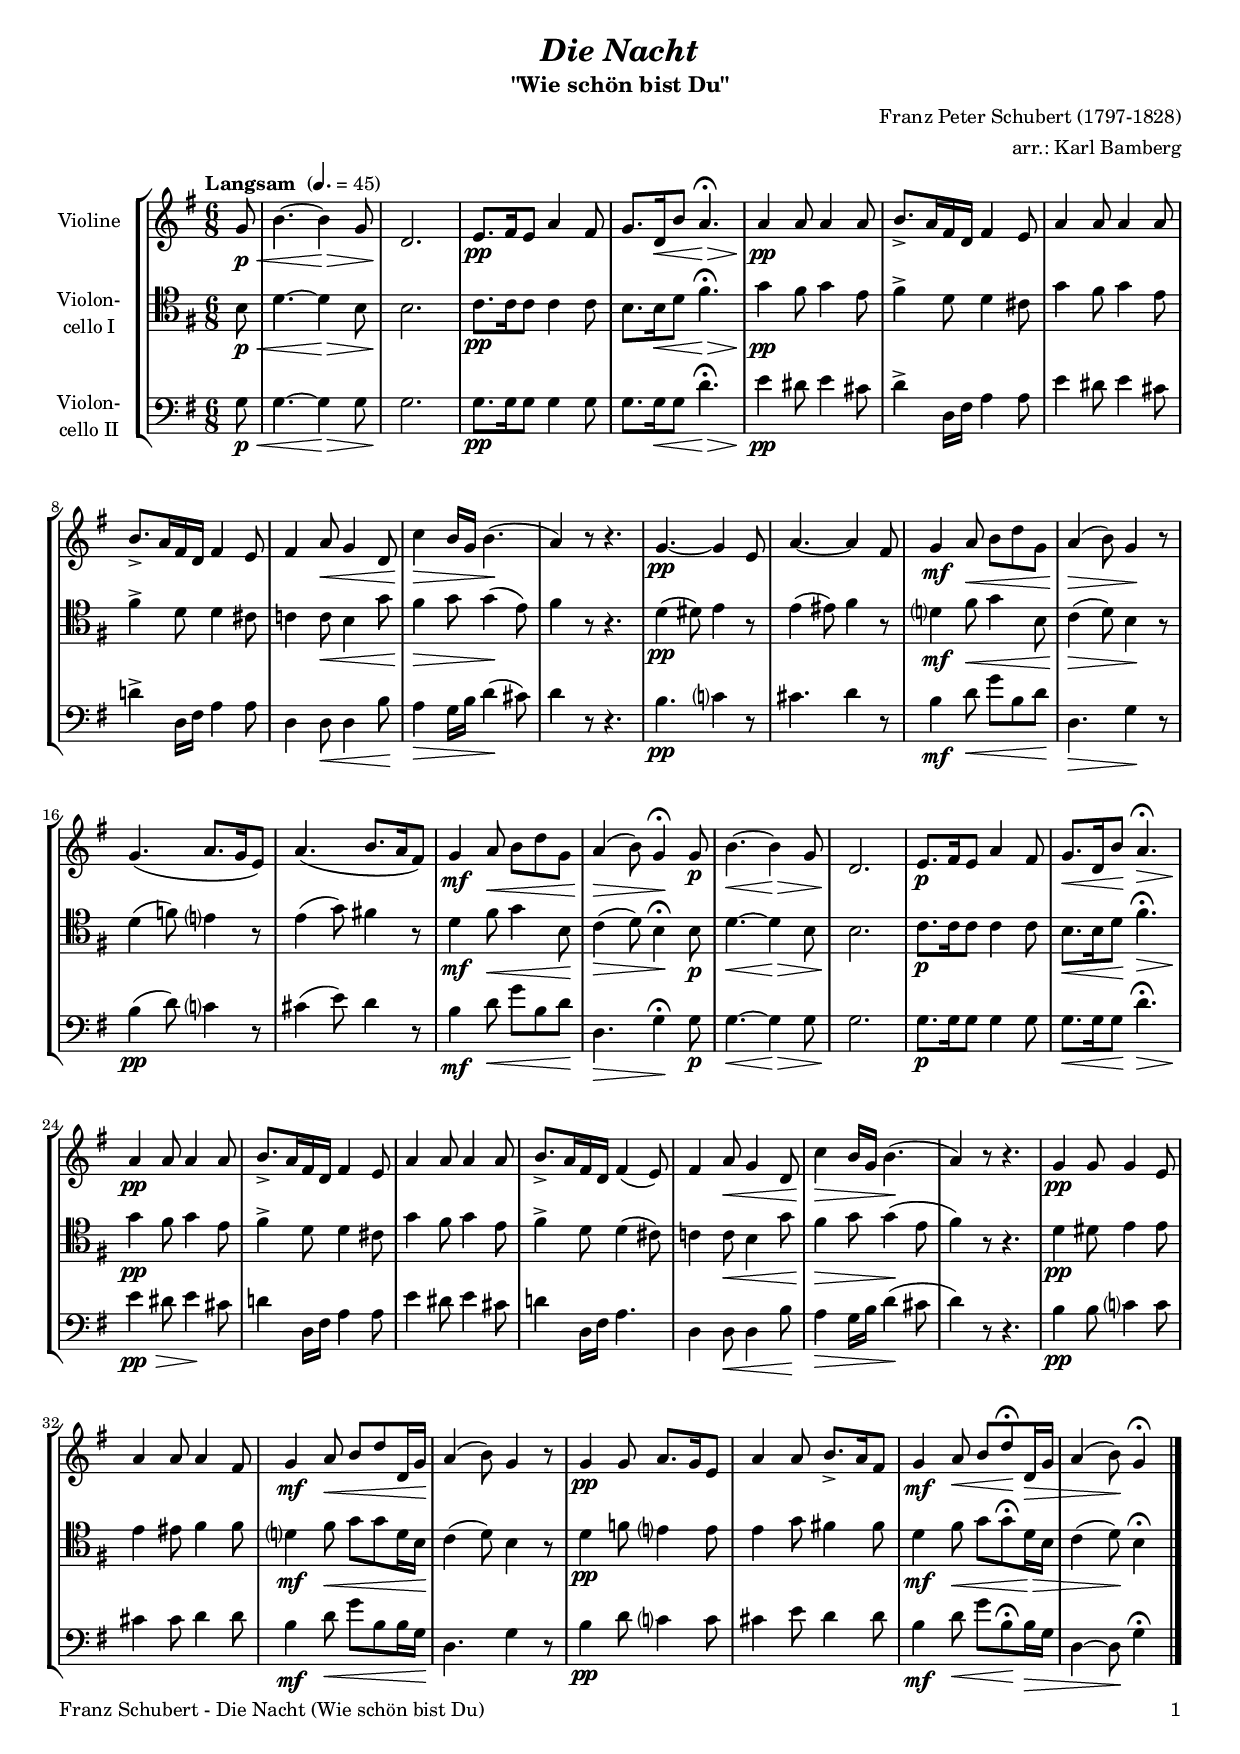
\version "2.22.0"
\include "deutsch.ly"
  
#(set-global-staff-size 17)

\header {
  title     = \markup \bold \italic "Die Nacht"
  subtitle  = "\"Wie schön bist Du\""
  composer  = "Franz Peter Schubert (1797-1828)"
  arranger  = "arr.: Karl Bamberg"
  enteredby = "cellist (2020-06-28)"
%  piece     = ""
}

voiceconsts = {
  \key d \major
  \time 6/8
  \clef "bass"
%  \numericTimeSignature
  \compressEmptyMeasures
  % Set default beaming for all staves
%  \set Timing.beamExceptions = #'()
%  \set Timing.baseMoment     = #(ly:make-moment 1 4)
%  \set Timing.beatStructure  = #'(1 1 1)
  \tempo "Langsam " 4.=45
}

mivl = "violin"
miba = "cello"

atem = \mark \markup \box \italic "a tempo"
dolc = \markup \italic "dolce"
pocr = \markup \italic "poco cresc."
rit  = \mark \markup \box \italic "rit."
solo = \markup \italic "solo"

va = \relative c' {
  \voiceconsts
  \clef "treble"
  
  \partial 8 d8\p\<
  fis4.~ fis4\!\> d8
  a2.\!
  h8.\pp cis16 h8 e4 cis8
  d8. a16\< fis'8 e4.\fermata\!\>

  e4\!\pp e8 e4 e8
  fis8.-> e16 cis a cis4 h8
  e4 e8 e4 e8
  fis8.-> e16 cis a cis4 h8
  cis4 e8\< d4 a8

  g'4\!\> fis16 d fis4.(\!
  e4) r8 r4.
  d~\pp d4 h8
  e4.~ e4 cis8
  d4\mf e8\< fis a d,

  e4(\!\> fis8) d4\! r8
  d4.( e8. d16 h8)
  e4.( fis8. e16 cis8)
  d4\mf e8\< fis a d,
  e4(\!\> fis8) d4\fermata\! d8\p

  fis4.~\< fis4\!\> d8
  a2.\!
  h8.\p cis16 h8 e4 cis8
  d8.\< a16 fis'8\! e4.\fermata\>
  e4\!\pp e8 e4 e8

  fis8.-> e16 cis a cis4 h8
  e4 e8 e4 e8
  fis8.-> e16 cis a cis4( h8)
  cis4 e8\< d4 a8

  g'4\!\> fis16 d fis4.(\!
  e4) r8 r4.
  d4\pp d8 d4 h8
  e4 e8 e4 cis8
  d4\mf e8\< fis a a,16 d\!

  e4( fis8) d4 r8
  d4\pp d8 e8. d16 h8
  e4 e8 fis8.-> e16 cis8
  d4\mf e8\< fis a\fermata\! a,16\> d
  e4( fis8)\! d4\fermata \bar "|."
}

vb = \relative c {
  \voiceconsts
  \clef "tenor"

  \partial 8 fis8\p\<
  a4.~ a4\!\> fis8
  fis2.\!
  g8.\pp g16 g8 g4 g8
  fis8. fis16\< a8 cis4.\fermata\!\>

  d4\!\pp cis8 d4 h8
  cis4-> a8 a4 gis8
  d'4 cis8 d4 h8
  cis4-> a8 a4 gis8
  g!4 g8\< fis4 d'8

  cis4\!\> d8 d4(\! h8)
  cis4 r8 r4.
  a4(\pp ais8) h4 r8
  h4( his8) cis4 r8
  a?4\mf cis8\< d4 fis,8

  g4(\!\> a8) fis4\! r8
  a4( c8) h?4 r8
  h4( d8) cis!4 r8
  a4\mf cis8\< d4 fis,8\!
  g4(\> a8) fis4\fermata\! fis8\p

  a4.~\< a4\!\> fis8
  fis2.\!
  g8.\p g16 g8 g4 g8
  fis8.\< fis16 a8\! cis4.\fermata\>
  d4\!\pp cis8 d4 h8

  cis4-> a8 a4 gis8
  d'4 cis8 d4 h8
  cis4-> a8 a4( gis8)
  g!4 g8\< fis4 d'8
  cis4\!\> d8 d4(\! h8

  cis4) r8 r4.
  a4\pp ais8 h4 h8
  h4 his8 cis4 cis8
  a?4\mf cis8\< d d a16 fis\!

  g4( a8) fis4 r8
  a4\pp c8 h?4 h8
  h4 d8 cis!4 cis8
  a4\mf cis8\< d d\fermata a16\> fis
  g4( a8)\! fis4\fermata \bar "|."
}

vc = \relative c {
  \voiceconsts

  \partial 8 d8\p\<
  d4.~ d4\!\> d8
  d2.\!
  d8.\pp d16 d8 d4 d8
  d8. d16\< d8 a'4.\fermata\!\>

  h4\!\pp ais8 h4 gis8
  a4-> a,16 cis e4 e8
  h'4 ais8 h4 gis8
  a!4-> a,16 cis e4 e8

  a,4 a8\< a4 fis'8\!
  e4\> d16 fis a4(\! gis8)
  a4 r8 r4.
  fis\pp g?4 r8
  gis4. a4 r8

  fis4\mf a8\< d fis, a\!
  a,4.\> d4\! r8
  fis4(\pp a8) g?4 r8
  gis4( h8) a4 r8
  fis4\mf a8\< d fis, a\!

  a,4.\> d4\fermata\! d8\p
  d4.~\< d4\!\> d8
  d2.\!
  d8.\p d16 d8 d4 d8
  d8.\< d16 d8\! a'4.\fermata\>

  h4\!\pp\> ais8 h4\! gis8
  a!4 a,16 cis e4 e8
  h'4 ais8 h4 gis8
  a!4 a,16 cis e4.
  a,4 a8\< a4 fis'8\!

  e4\> d16 fis a4(\! gis8
  a4) r8 r4.
  fis4\pp fis8 g?4 g8
  gis4 gis8 a4 a8
  fis4\mf a8\< d fis, fis16 d\!

  a4. d4 r8
  fis4\pp a8 g?4 g8
  gis4 h8 a4 a8
  fis4\mf a8\< d fis,\fermata\! fis16\> d
  a4~ a8\! d4\fermata \bar "|."
}


music = \new StaffGroup <<
      \new Staff {
	\set Staff.midiInstrument = \mivl
	\set Staff.instrumentName = \markup \center-column { "Violine" }
	\transpose d g { \va }
      }

      \new Staff {
	\set Staff.midiInstrument = \miba
	\set Staff.instrumentName = \markup \center-column { "Violon-" "cello I" }
	\transpose d g { \vb }
      }

      \new Staff {
	\set Staff.midiInstrument = \miba
	\set Staff.instrumentName = \markup \center-column { "Violon-" "cello II" }
	\transpose d g { \vc }
      }
>>

\book {
   \paper {
    print-page-number = ##t
    print-first-page-number = ##t
    ragged-last-bottom = ##f
    oddHeaderMarkup = \markup \null
    evenHeaderMarkup = \markup \null
    oddFooterMarkup = \markup {
      \fill-line {
        \on-the-fly #print-page-number-check-first
        "Franz Schubert - Die Nacht (Wie schön bist Du)" \fromproperty #'page:page-number-string
      }
    }
    evenFooterMarkup = \oddFooterMarkup
  } \score {
    \music
    \layout {}
  }

  \score {
    \unfoldRepeats \music

    \midi {
      \context {
        \Score
      }
    }
  }
}